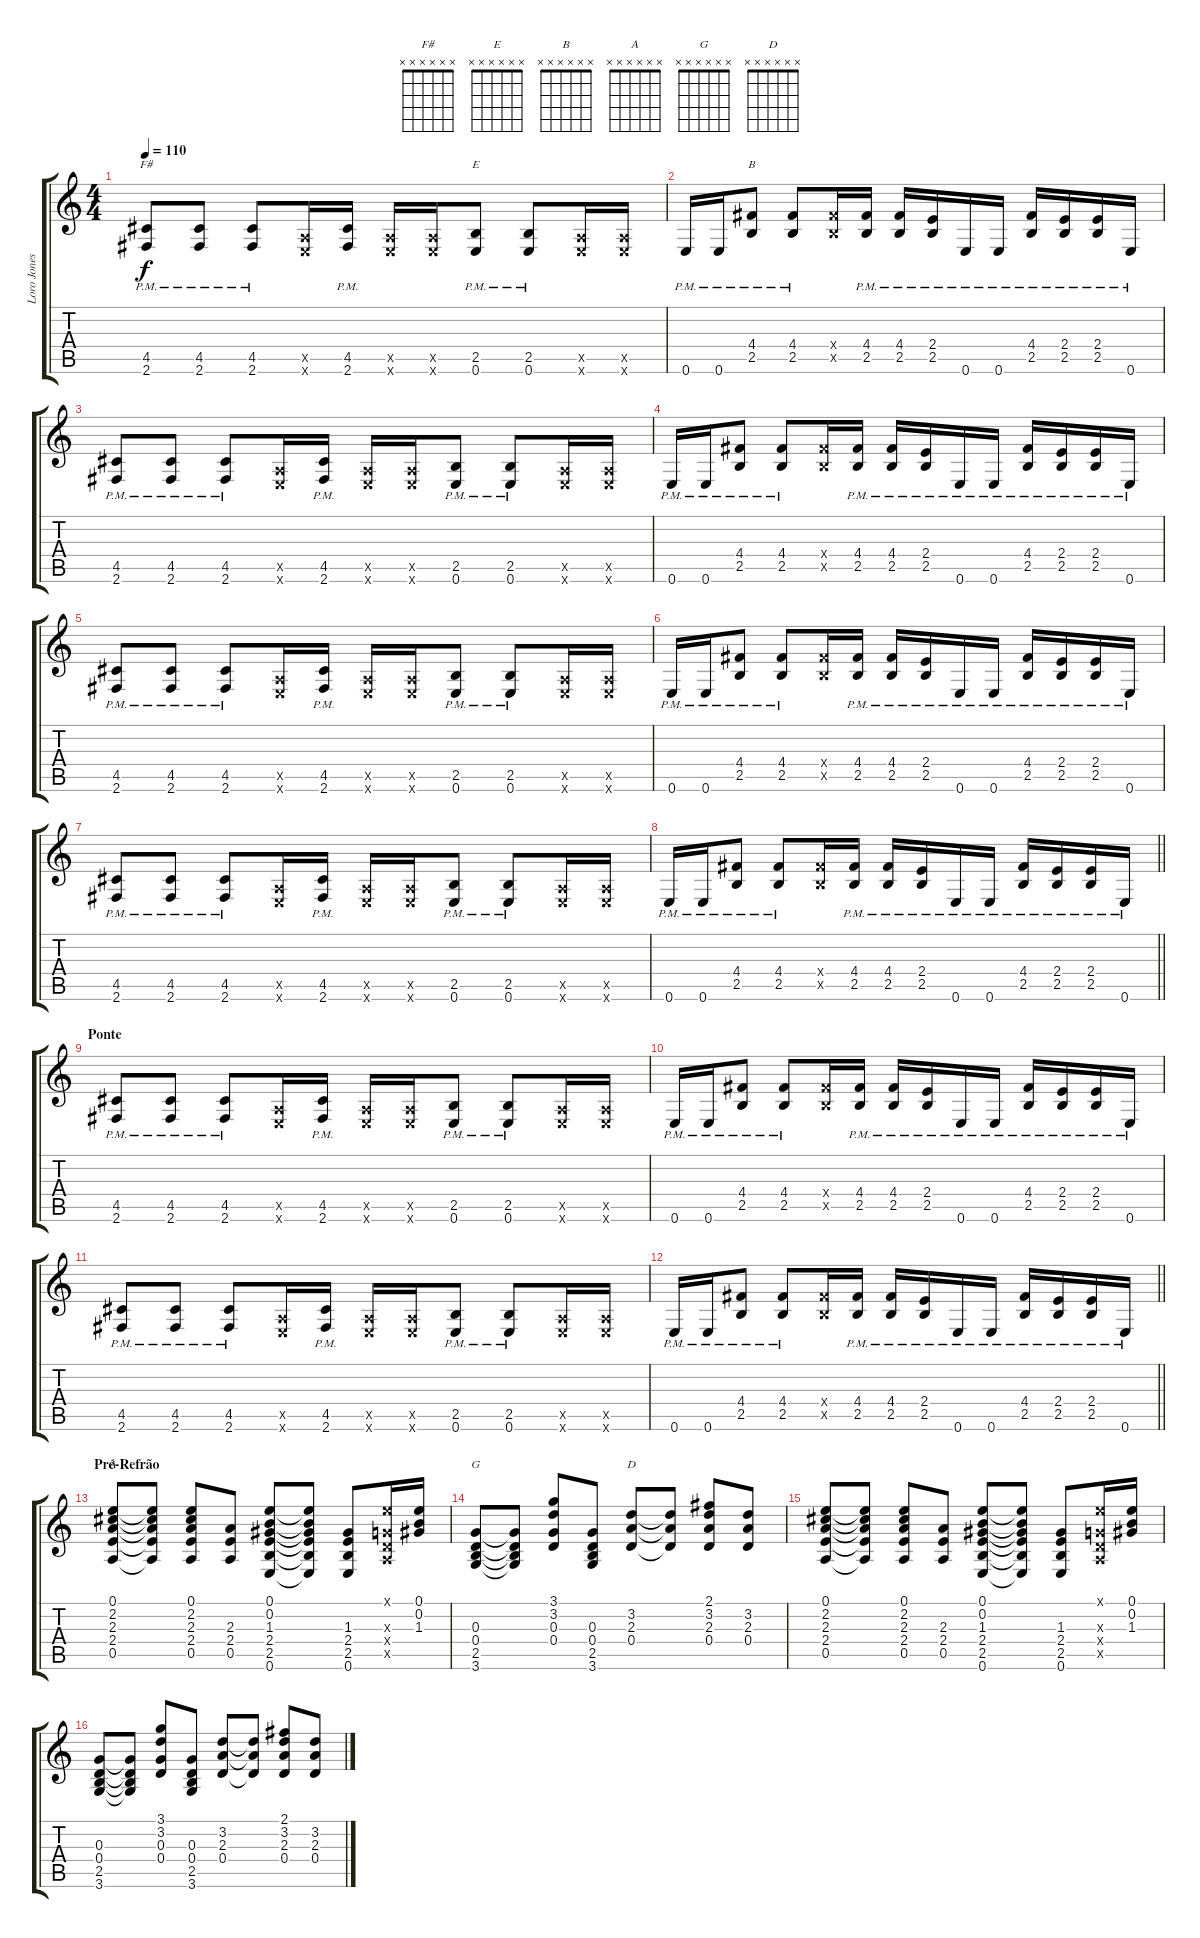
\track ("Loro Jones" "Loro Jones") {instrument acousticguitarsteel}
\staff {score tabs}
\tuning (E4 B3 G3 D3 A2 E2) {hide}
\chord ("F#" x x x x x x)
\chord ("E" x x x x x x)
\chord ("B" x x x x x x)
\chord ("A" x x x x x x)
\chord ("G" x x x x x x)
\chord ("D" x x x x x x)
\ts (4 4)
\tempo 110
\clef g2
\ks c
(4.5 2.6{pm}).8{ch "F#" dy f} (4.5 2.6{pm}).8 (4.5 2.6{pm}).8 (0.5{x} 0.6{x}).16 (4.5 2.6{pm}).16 (0.5{x} 0.6{x}).16 (0.5{x} 0.6{x}).16 (2.5{pm} 0.6).8{ch "E"} (2.5{pm} 0.6).8 (0.5{x} 0.6{x}).16 (0.5{x} 0.6{x}).16 |
0.6{pm}.16 0.6{pm}.16 (4.4 2.5{pm}).8{ch "B"} (4.4{pm} 2.5{pm}).8 (4.4{x} 2.5{x}).16 (4.4{pm} 2.5).16 (4.4{pm} 2.5).16 (2.4{pm} 2.5).16 0.6{pm}.16 0.6{pm}.16 (4.4 2.5{pm}).16 (2.4 2.5{pm}).16 (2.4 2.5{pm}).16 0.6{pm}.16 |
(4.5 2.6{pm}).8 (4.5 2.6{pm}).8 (4.5 2.6{pm}).8 (0.5{x} 0.6{x}).16 (4.5 2.6{pm}).16 (0.5{x} 0.6{x}).16 (0.5{x} 0.6{x}).16 (2.5{pm} 0.6).8 (2.5{pm} 0.6).8 (0.5{x} 0.6{x}).16 (0.5{x} 0.6{x}).16 |
0.6{pm}.16 0.6{pm}.16 (4.4 2.5{pm}).8 (4.4{pm} 2.5{pm}).8 (4.4{x} 2.5{x}).16 (4.4{pm} 2.5).16 (4.4{pm} 2.5).16 (2.4{pm} 2.5).16 0.6{pm}.16 0.6{pm}.16 (4.4 2.5{pm}).16 (2.4 2.5{pm}).16 (2.4 2.5{pm}).16 0.6{pm}.16 |
(4.5 2.6{pm}).8 (4.5 2.6{pm}).8 (4.5 2.6{pm}).8 (0.5{x} 0.6{x}).16 (4.5 2.6{pm}).16 (0.5{x} 0.6{x}).16 (0.5{x} 0.6{x}).16 (2.5{pm} 0.6).8 (2.5{pm} 0.6).8 (0.5{x} 0.6{x}).16 (0.5{x} 0.6{x}).16 |
0.6{pm}.16 0.6{pm}.16 (4.4 2.5{pm}).8 (4.4{pm} 2.5{pm}).8 (4.4{x} 2.5{x}).16 (4.4{pm} 2.5).16 (4.4{pm} 2.5).16 (2.4{pm} 2.5).16 0.6{pm}.16 0.6{pm}.16 (4.4 2.5{pm}).16 (2.4 2.5{pm}).16 (2.4 2.5{pm}).16 0.6{pm}.16 |
(4.5 2.6{pm}).8 (4.5 2.6{pm}).8 (4.5 2.6{pm}).8 (0.5{x} 0.6{x}).16 (4.5 2.6{pm}).16 (0.5{x} 0.6{x}).16 (0.5{x} 0.6{x}).16 (2.5{pm} 0.6).8 (2.5{pm} 0.6).8 (0.5{x} 0.6{x}).16 (0.5{x} 0.6{x}).16 |
\barLineRight lightlight
0.6{pm}.16 0.6{pm}.16 (4.4 2.5{pm}).8 (4.4{pm} 2.5{pm}).8 (4.4{x} 2.5{x}).16 (4.4{pm} 2.5).16 (4.4{pm} 2.5).16 (2.4{pm} 2.5).16 0.6{pm}.16 0.6{pm}.16 (4.4 2.5{pm}).16 (2.4 2.5{pm}).16 (2.4 2.5{pm}).16 0.6{pm}.16 |
\section ("" "Ponte")
(4.5 2.6{pm}).8 (4.5 2.6{pm}).8 (4.5 2.6{pm}).8 (0.5{x} 0.6{x}).16 (4.5 2.6{pm}).16 (0.5{x} 0.6{x}).16 (0.5{x} 0.6{x}).16 (2.5{pm} 0.6).8 (2.5{pm} 0.6).8 (0.5{x} 0.6{x}).16 (0.5{x} 0.6{x}).16 |
0.6{pm}.16 0.6{pm}.16 (4.4 2.5{pm}).8 (4.4{pm} 2.5{pm}).8 (4.4{x} 2.5{x}).16 (4.4{pm} 2.5).16 (4.4{pm} 2.5).16 (2.4{pm} 2.5).16 0.6{pm}.16 0.6{pm}.16 (4.4 2.5{pm}).16 (2.4 2.5{pm}).16 (2.4 2.5{pm}).16 0.6{pm}.16 |
(4.5 2.6{pm}).8 (4.5 2.6{pm}).8 (4.5 2.6{pm}).8 (0.5{x} 0.6{x}).16 (4.5 2.6{pm}).16 (0.5{x} 0.6{x}).16 (0.5{x} 0.6{x}).16 (2.5{pm} 0.6).8 (2.5{pm} 0.6).8 (0.5{x} 0.6{x}).16 (0.5{x} 0.6{x}).16 |
\barLineRight lightlight
0.6{pm}.16 0.6{pm}.16 (4.4 2.5{pm}).8 (4.4{pm} 2.5{pm}).8 (4.4{x} 2.5{x}).16 (4.4{pm} 2.5).16 (4.4{pm} 2.5).16 (2.4{pm} 2.5).16 0.6{pm}.16 0.6{pm}.16 (4.4 2.5{pm}).16 (2.4 2.5{pm}).16 (2.4 2.5{pm}).16 0.6{pm}.16 |
\section ("" "Pré-Refrão")
(0.1 2.2 2.3 2.4 0.5).8{ch "A"} (0.1{t} 2.2{t} 2.3{t} 2.4{t} 0.5{t}).8 (0.1 2.2 2.3 2.4 0.5).8 (2.3 2.4 0.5).8 (0.1 0.2 1.3 2.4 2.5 0.6).8 (0.1{t} 0.2{t} 1.3{t} 2.4{t} 2.5{t} 0.6{t}).8 (1.3 2.4 2.5 0.6).8 (0.1{x} 0.3{x} 0.4{x} 0.5{x}).16 (0.1 0.2 1.3).16 |
(0.3 0.4 2.5 3.6).8{ch "G"} (0.3{t} 0.4{t} 2.5{t} 3.6{t}).8 (3.1 3.2 0.3 0.4).8 (0.3 0.4 2.5 3.6).8 (3.2 2.3 0.4).8{ch "D"} (3.2{t} 2.3{t} 0.4{t}).8 (2.1 3.2 2.3 0.4).8 (3.2 2.3 0.4).8 |
(0.1 2.2 2.3 2.4 0.5).8 (0.1{t} 2.2{t} 2.3{t} 2.4{t} 0.5{t}).8 (0.1 2.2 2.3 2.4 0.5).8 (2.3 2.4 0.5).8 (0.1 0.2 1.3 2.4 2.5 0.6).8 (0.1{t} 0.2{t} 1.3{t} 2.4{t} 2.5{t} 0.6{t}).8 (1.3 2.4 2.5 0.6).8 (0.1{x} 0.3{x} 0.4{x} 0.5{x}).16 (0.1 0.2 1.3).16 |
(0.3 0.4 2.5 3.6).8 (0.3{t} 0.4{t} 2.5{t} 3.6{t}).8 (3.1 3.2 0.3 0.4).8 (0.3 0.4 2.5 3.6).8 (3.2 2.3 0.4).8 (3.2{t} 2.3{t} 0.4{t}).8 (2.1 3.2 2.3 0.4).8 (3.2 2.3 0.4).8
